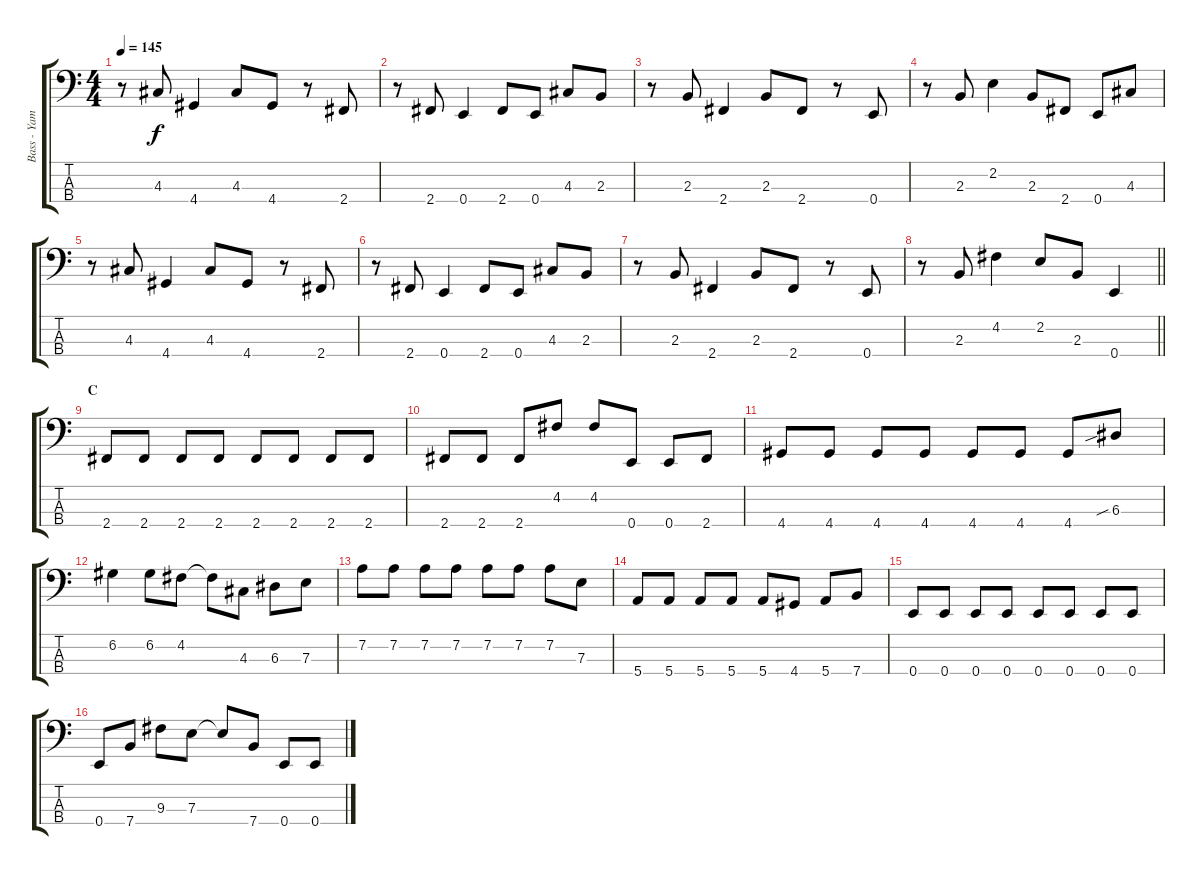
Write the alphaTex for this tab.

\track ("Bass - Yamada" "Bass - Yam") {instrument electricbasspick}
\staff {score tabs}
\tuning (G2 D2 A1 E1) {hide}
\ts (4 4)
\tempo 145
\clef f4
\ks c
r.8{dy f} 4.3.8 4.4.4 4.3.8 4.4.8 r.8 2.4.8 |
r.8 2.4.8 0.4.4 2.4.8 0.4.8 4.3.8 2.3.8 |
r.8 2.3.8 2.4.4 2.3.8 2.4.8 r.8 0.4.8 |
r.8 2.3.8 2.2.4 2.3.8 2.4.8 0.4.8 4.3.8 |
r.8 4.3.8 4.4.4 4.3.8 4.4.8 r.8 2.4.8 |
r.8 2.4.8 0.4.4 2.4.8 0.4.8 4.3.8 2.3.8 |
r.8 2.3.8 2.4.4 2.3.8 2.4.8 r.8 0.4.8 |
\barLineRight lightlight
r.8 2.3.8 4.2.4 2.2.8 2.3.8 0.4.4 |
\section ("" "C")
2.4.8 2.4.8 2.4.8 2.4.8 2.4.8 2.4.8 2.4.8 2.4.8 |
2.4.8 2.4.8 2.4.8 4.2.8 4.2.8 0.4.8 0.4.8 2.4.8 |
4.4.8 4.4.8 4.4.8 4.4.8 4.4.8 4.4.8 4.4.8 6.3{sib}.8 |
6.2.4 6.2.8 4.2.8 4.2{t}.8 4.3.8 6.3.8 7.3.8 |
7.2.8 7.2.8 7.2.8 7.2.8 7.2.8 7.2.8 7.2.8 7.3.8 |
5.4.8 5.4.8 5.4.8 5.4.8 5.4.8 4.4.8 5.4.8 7.4.8 |
0.4.8 0.4.8 0.4.8 0.4.8 0.4.8 0.4.8 0.4.8 0.4.8 |
0.4.8 7.4.8 9.3.8 7.3.8 7.3{t}.8 7.4.8 0.4.8 0.4.8
